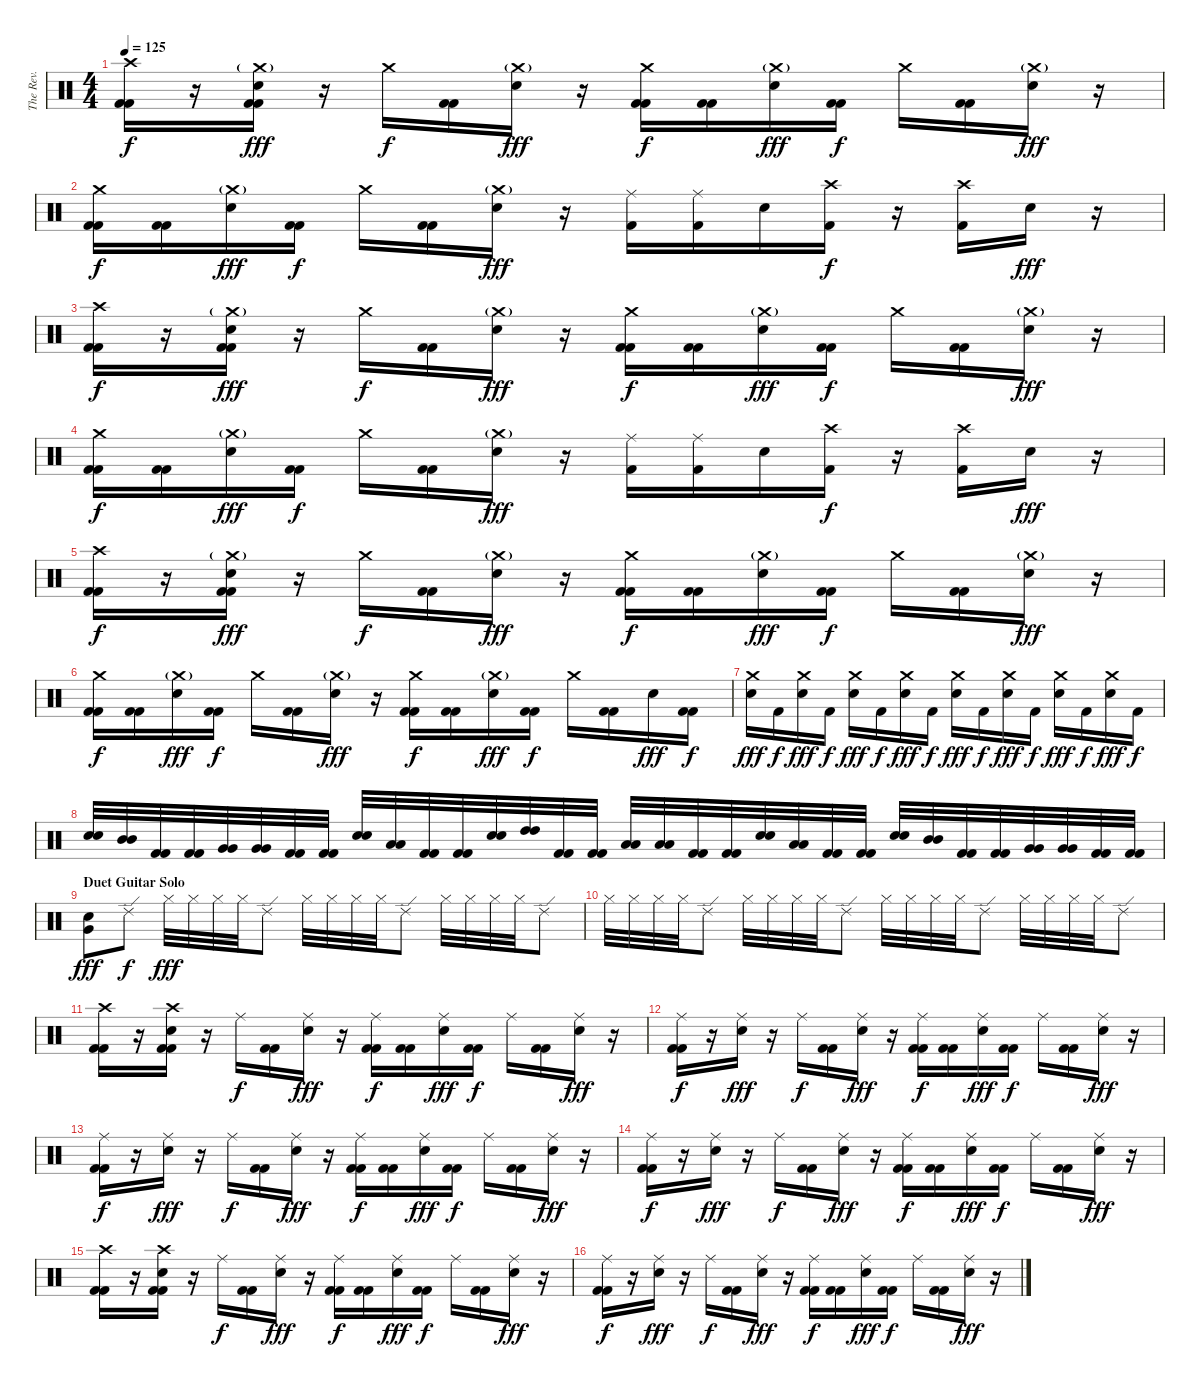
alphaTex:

\track ("The Rev." "The Rev.") {instrument percussion}
\staff {score}
\articulation defaults
\ts (4 4)
\tempo 125
\clef neutral
\ks c
("Crash high (hit)" "Kick (hit) 2" "Kick (hit) 2").16{dy f} r.16 ("Crash medium (hit)"{g} "Electric Snare (hit)" "Kick (hit) 2" "Kick (hit) 2").16{dy fff} r.16 "Crash medium (hit)".16{dy f} ("Kick (hit) 2" "Kick (hit) 2").16 ("Crash medium (hit)"{g} "Electric Snare (hit)").16{dy fff} r.16 ("Crash medium (hit)" "Kick (hit) 2" "Kick (hit) 2").16{dy f} ("Kick (hit) 2" "Kick (hit) 2").16 ("Crash medium (hit)"{g} "Electric Snare (hit)").16{dy fff} ("Kick (hit) 2" "Kick (hit) 2").16{dy f} "Crash medium (hit)".16 ("Kick (hit) 2" "Kick (hit) 2").16 ("Crash medium (hit)"{g} "Electric Snare (hit)").16{dy fff} r.16 |
("Crash medium (hit)" "Kick (hit) 2" "Kick (hit) 2").16{dy f} ("Kick (hit) 2" "Kick (hit) 2").16 ("Crash medium (hit)"{g} "Electric Snare (hit)").16{dy fff} ("Kick (hit) 2" "Kick (hit) 2").16{dy f} "Crash medium (hit)".16 ("Kick (hit) 2" "Kick (hit) 2").16 ("Crash medium (hit)"{g} "Electric Snare (hit)").16{dy fff} r.16 ("Ride (middle)" "Kick (hit) 2").16 ("Ride (middle)" "Kick (hit) 2").16 "Electric Snare (hit)".16 ("Crash high (hit)" "Kick (hit) 2").16{dy f} r.16 ("Crash high (hit)" "Kick (hit) 2").16 "Electric Snare (hit)".16{dy fff} r.16 |
("Crash high (hit)" "Kick (hit) 2" "Kick (hit) 2").16{dy f} r.16 ("Crash medium (hit)"{g} "Electric Snare (hit)" "Kick (hit) 2" "Kick (hit) 2").16{dy fff} r.16 "Crash medium (hit)".16{dy f} ("Kick (hit) 2" "Kick (hit) 2").16 ("Crash medium (hit)"{g} "Electric Snare (hit)").16{dy fff} r.16 ("Crash medium (hit)" "Kick (hit) 2" "Kick (hit) 2").16{dy f} ("Kick (hit) 2" "Kick (hit) 2").16 ("Crash medium (hit)"{g} "Electric Snare (hit)").16{dy fff} ("Kick (hit) 2" "Kick (hit) 2").16{dy f} "Crash medium (hit)".16 ("Kick (hit) 2" "Kick (hit) 2").16 ("Crash medium (hit)"{g} "Electric Snare (hit)").16{dy fff} r.16 |
("Crash medium (hit)" "Kick (hit) 2" "Kick (hit) 2").16{dy f} ("Kick (hit) 2" "Kick (hit) 2").16 ("Crash medium (hit)"{g} "Electric Snare (hit)").16{dy fff} ("Kick (hit) 2" "Kick (hit) 2").16{dy f} "Crash medium (hit)".16 ("Kick (hit) 2" "Kick (hit) 2").16 ("Crash medium (hit)"{g} "Electric Snare (hit)").16{dy fff} r.16 ("Ride (middle)" "Kick (hit) 2").16 ("Ride (middle)" "Kick (hit) 2").16 "Electric Snare (hit)".16 ("Crash high (hit)" "Kick (hit) 2").16{dy f} r.16 ("Crash high (hit)" "Kick (hit) 2").16 "Electric Snare (hit)".16{dy fff} r.16 |
("Crash high (hit)" "Kick (hit) 2" "Kick (hit) 2").16{dy f} r.16 ("Crash medium (hit)"{g} "Electric Snare (hit)" "Kick (hit) 2" "Kick (hit) 2").16{dy fff} r.16 "Crash medium (hit)".16{dy f} ("Kick (hit) 2" "Kick (hit) 2").16 ("Crash medium (hit)"{g} "Electric Snare (hit)").16{dy fff} r.16 ("Crash medium (hit)" "Kick (hit) 2" "Kick (hit) 2").16{dy f} ("Kick (hit) 2" "Kick (hit) 2").16 ("Crash medium (hit)"{g} "Electric Snare (hit)").16{dy fff} ("Kick (hit) 2" "Kick (hit) 2").16{dy f} "Crash medium (hit)".16 ("Kick (hit) 2" "Kick (hit) 2").16 ("Crash medium (hit)"{g} "Electric Snare (hit)").16{dy fff} r.16 |
("Crash medium (hit)" "Kick (hit) 2" "Kick (hit) 2").16{dy f} ("Kick (hit) 2" "Kick (hit) 2").16 ("Crash medium (hit)"{g} "Electric Snare (hit)").16{dy fff} ("Kick (hit) 2" "Kick (hit) 2").16{dy f} "Crash medium (hit)".16 ("Kick (hit) 2" "Kick (hit) 2").16 ("Crash medium (hit)"{g} "Electric Snare (hit)").16{dy fff} r.16 ("Crash medium (hit)" "Kick (hit) 2" "Kick (hit) 2").16{dy f} ("Kick (hit) 2" "Kick (hit) 2").16 ("Crash medium (hit)"{g} "Electric Snare (hit)").16{dy fff} ("Kick (hit) 2" "Kick (hit) 2").16{dy f} "Crash medium (hit)".16 ("Kick (hit) 2" "Kick (hit) 2").16 "Electric Snare (hit)".16{dy fff} ("Kick (hit) 2" "Kick (hit) 2").16{dy f} |
("Crash medium (hit)" "Electric Snare (hit)").16{dy fff} "Kick (hit) 2".16{dy f} ("Crash medium (hit)" "Electric Snare (hit)").16{dy fff} "Kick (hit) 2".16{dy f} ("Crash medium (hit)" "Electric Snare (hit)").16{dy fff} "Kick (hit) 2".16{dy f} ("Crash medium (hit)" "Electric Snare (hit)").16{dy fff} "Kick (hit) 2".16{dy f} ("Crash medium (hit)" "Electric Snare (hit)").16{dy fff} "Kick (hit) 2".16{dy f} ("Crash medium (hit)" "Electric Snare (hit)").16{dy fff} "Kick (hit) 2".16{dy f} ("Crash medium (hit)" "Electric Snare (hit)").16{dy fff} "Kick (hit) 2".16{dy f} ("Crash medium (hit)" "Electric Snare (hit)").16{dy fff} "Kick (hit) 2".16{dy f} |
("Electric Snare (hit)" "Electric Snare (hit)").32 ("Mid Tom (hit)" "Mid Tom (hit)").32 ("Kick (hit) 2" "Kick (hit) 2").32 ("Kick (hit) 2" "Kick (hit) 2").32 ("Very Low Tom (hit)" "Very Low Tom (hit)").32 ("Very Low Tom (hit)" "Very Low Tom (hit)").32 ("Kick (hit) 2" "Kick (hit) 2").32 ("Kick (hit) 2" "Kick (hit) 2").32 ("Electric Snare (hit)" "Electric Snare (hit)").32 ("Low Tom (hit)" "Low Tom (hit)").32 ("Kick (hit) 2" "Kick (hit) 2").32 ("Kick (hit) 2" "Kick (hit) 2").32 ("Electric Snare (hit)" "Electric Snare (hit)").32 ("High Tom (hit)" "High Tom (hit)").32 ("Kick (hit) 2" "Kick (hit) 2").32 ("Kick (hit) 2" "Kick (hit) 2").32 ("Low Floor Tom (hit)" "Low Floor Tom (hit)").32 ("Low Floor Tom (hit)" "Low Floor Tom (hit)").32 ("Kick (hit) 2" "Kick (hit) 2").32 ("Kick (hit) 2" "Kick (hit) 2").32 ("Electric Snare (hit)" "Electric Snare (hit)").32 ("Low Tom (hit)" "Low Tom (hit)").32 ("Kick (hit) 2" "Kick (hit) 2").32 ("Kick (hit) 2" "Kick (hit) 2").32 ("Electric Snare (hit)" "Electric Snare (hit)").32 ("Mid Tom (hit)" "Mid Tom (hit)").32 ("Kick (hit) 2" "Kick (hit) 2").32 ("Kick (hit) 2" "Kick (hit) 2").32 ("Very Low Tom (hit)" "Very Low Tom (hit)").32 ("Very Low Tom (hit)" "Very Low Tom (hit)").32 ("Kick (hit) 2" "Kick (hit) 2").32 ("Kick (hit) 2" "Kick (hit) 2").32 |
\section ("" "Duet Guitar Solo")
("Electric Snare (hit)" "Very Low Tom (hit)").8{dy fff} "Ride (edge) 2".8{dy f} "Hi-Hat (closed)".32{dy fff} "Hi-Hat (closed)".32 "Hi-Hat (closed)".32 "Hi-Hat (closed)".32 "Ride (edge) 2".8 "Hi-Hat (closed)".32 "Hi-Hat (closed)".32 "Hi-Hat (closed)".32 "Hi-Hat (closed)".32 "Ride (edge) 2".8 "Hi-Hat (closed)".32 "Hi-Hat (closed)".32 "Hi-Hat (closed)".32 "Hi-Hat (closed)".32 "Ride (edge) 2".8 |
"Hi-Hat (closed)".32 "Hi-Hat (closed)".32 "Hi-Hat (closed)".32 "Hi-Hat (closed)".32 "Ride (edge) 2".8 "Hi-Hat (closed)".32 "Hi-Hat (closed)".32 "Hi-Hat (closed)".32 "Hi-Hat (closed)".32 "Ride (edge) 2".8 "Hi-Hat (closed)".32 "Hi-Hat (closed)".32 "Hi-Hat (closed)".32 "Hi-Hat (closed)".32 "Ride (edge) 2".8 "Hi-Hat (closed)".32 "Hi-Hat (closed)".32 "Hi-Hat (closed)".32 "Hi-Hat (closed)".32 "Ride (edge) 2".8 |
("Crash high (hit)" "Kick (hit) 2" "Kick (hit) 2").16 r.16 ("Crash high (hit)" "Electric Snare (hit)" "Kick (hit) 2" "Kick (hit) 2").16 r.16 "Ride (middle)".16{dy f} ("Kick (hit) 2" "Kick (hit) 2").16 ("Ride (middle)" "Electric Snare (hit)").16{dy fff} r.16 ("Ride (middle)" "Kick (hit) 2" "Kick (hit) 2").16{dy f} ("Kick (hit) 2" "Kick (hit) 2").16 ("Ride (middle)" "Electric Snare (hit)").16{dy fff} ("Kick (hit) 2" "Kick (hit) 2").16{dy f} "Ride (middle)".16 ("Kick (hit) 2" "Kick (hit) 2").16 ("Ride (middle)" "Electric Snare (hit)").16{dy fff} r.16 |
("Ride (middle)" "Kick (hit) 2" "Kick (hit) 2").16{dy f} r.16 ("Ride (middle)" "Electric Snare (hit)").16{dy fff} r.16 "Ride (middle)".16{dy f} ("Kick (hit) 2" "Kick (hit) 2").16 ("Ride (middle)" "Electric Snare (hit)").16{dy fff} r.16 ("Ride (middle)" "Kick (hit) 2" "Kick (hit) 2").16{dy f} ("Kick (hit) 2" "Kick (hit) 2").16 ("Ride (middle)" "Electric Snare (hit)").16{dy fff} ("Kick (hit) 2" "Kick (hit) 2").16{dy f} "Ride (middle)".16 ("Kick (hit) 2" "Kick (hit) 2").16 ("Ride (middle)" "Electric Snare (hit)").16{dy fff} r.16 |
("Ride (middle)" "Kick (hit) 2" "Kick (hit) 2").16{dy f} r.16 ("Ride (middle)" "Electric Snare (hit)").16{dy fff} r.16 "Ride (middle)".16{dy f} ("Kick (hit) 2" "Kick (hit) 2").16 ("Ride (middle)" "Electric Snare (hit)").16{dy fff} r.16 ("Ride (middle)" "Kick (hit) 2" "Kick (hit) 2").16{dy f} ("Kick (hit) 2" "Kick (hit) 2").16 ("Ride (middle)" "Electric Snare (hit)").16{dy fff} ("Kick (hit) 2" "Kick (hit) 2").16{dy f} "Ride (middle)".16 ("Kick (hit) 2" "Kick (hit) 2").16 ("Ride (middle)" "Electric Snare (hit)").16{dy fff} r.16 |
("Ride (middle)" "Kick (hit) 2" "Kick (hit) 2").16{dy f} r.16 ("Ride (middle)" "Electric Snare (hit)").16{dy fff} r.16 "Ride (middle)".16{dy f} ("Kick (hit) 2" "Kick (hit) 2").16 ("Ride (middle)" "Electric Snare (hit)").16{dy fff} r.16 ("Ride (middle)" "Kick (hit) 2" "Kick (hit) 2").16{dy f} ("Kick (hit) 2" "Kick (hit) 2").16 ("Ride (middle)" "Electric Snare (hit)").16{dy fff} ("Kick (hit) 2" "Kick (hit) 2").16{dy f} "Ride (middle)".16 ("Kick (hit) 2" "Kick (hit) 2").16 ("Ride (middle)" "Electric Snare (hit)").16{dy fff} r.16 |
("Crash high (hit)" "Kick (hit) 2" "Kick (hit) 2").16 r.16 ("Crash high (hit)" "Electric Snare (hit)" "Kick (hit) 2" "Kick (hit) 2").16 r.16 "Ride (middle)".16{dy f} ("Kick (hit) 2" "Kick (hit) 2").16 ("Ride (middle)" "Electric Snare (hit)").16{dy fff} r.16 ("Ride (middle)" "Kick (hit) 2" "Kick (hit) 2").16{dy f} ("Kick (hit) 2" "Kick (hit) 2").16 ("Ride (middle)" "Electric Snare (hit)").16{dy fff} ("Kick (hit) 2" "Kick (hit) 2").16{dy f} "Ride (middle)".16 ("Kick (hit) 2" "Kick (hit) 2").16 ("Ride (middle)" "Electric Snare (hit)").16{dy fff} r.16 |
("Ride (middle)" "Kick (hit) 2" "Kick (hit) 2").16{dy f} r.16 ("Ride (middle)" "Electric Snare (hit)").16{dy fff} r.16 "Ride (middle)".16{dy f} ("Kick (hit) 2" "Kick (hit) 2").16 ("Ride (middle)" "Electric Snare (hit)").16{dy fff} r.16 ("Ride (middle)" "Kick (hit) 2" "Kick (hit) 2").16{dy f} ("Kick (hit) 2" "Kick (hit) 2").16 ("Ride (middle)" "Electric Snare (hit)").16{dy fff} ("Kick (hit) 2" "Kick (hit) 2").16{dy f} "Ride (middle)".16 ("Kick (hit) 2" "Kick (hit) 2").16 ("Ride (middle)" "Electric Snare (hit)").16{dy fff} r.16
